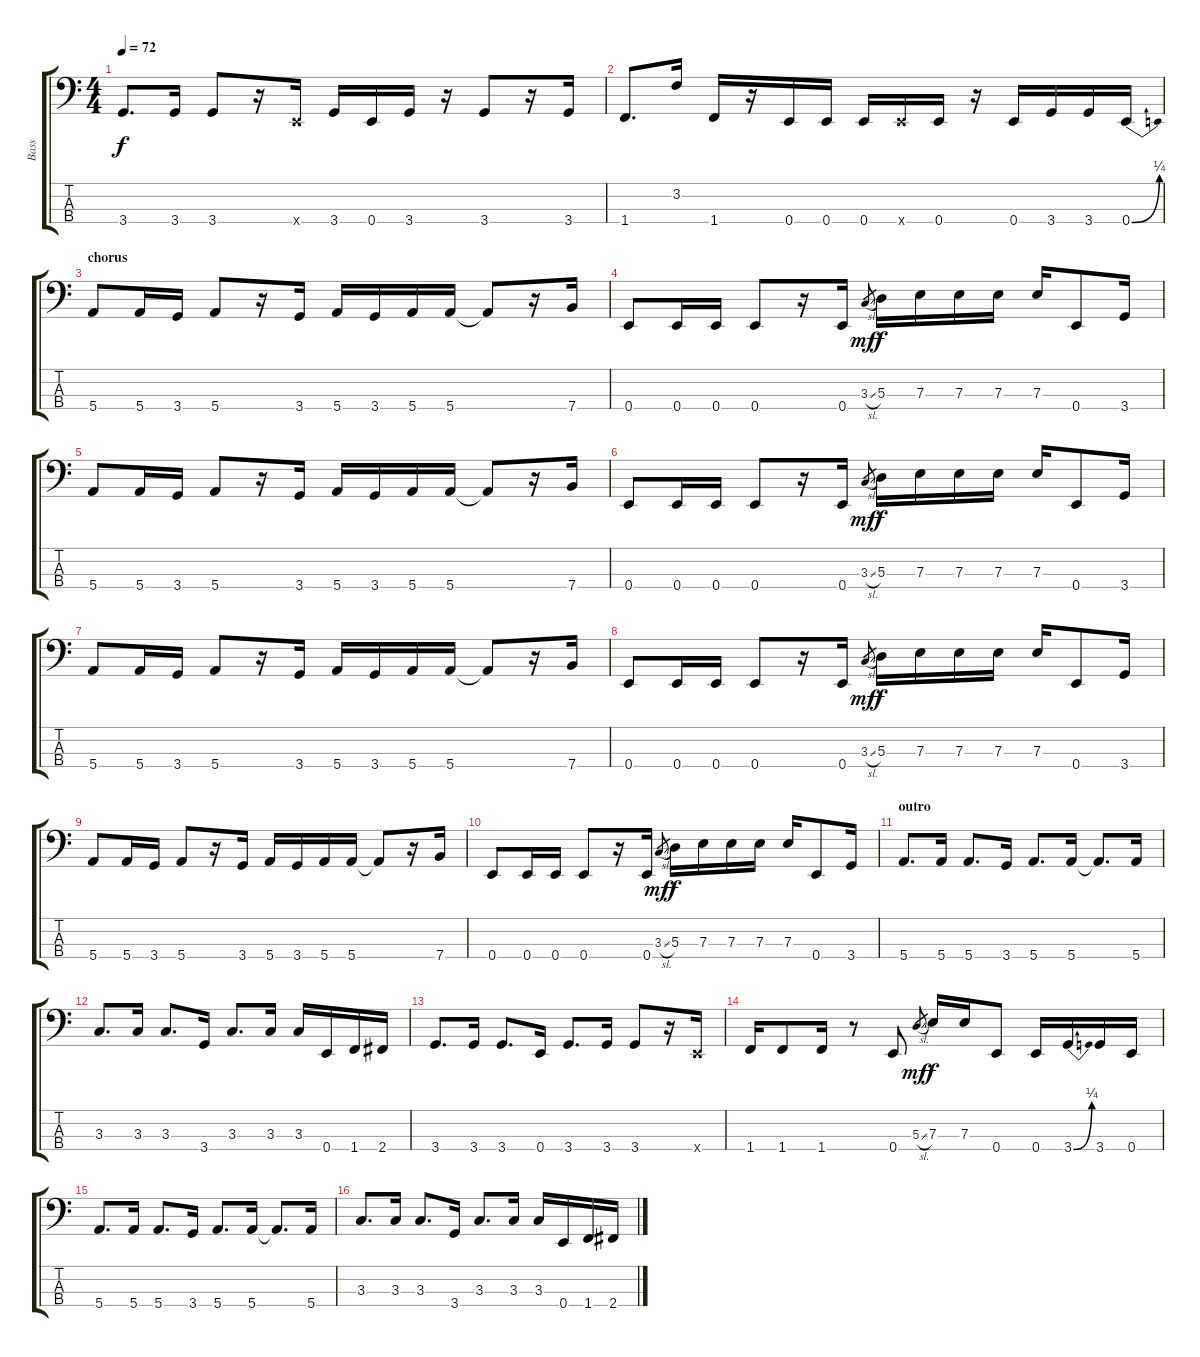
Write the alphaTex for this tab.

\track ("Bass" "Bass") {instrument electricbassfinger}
\staff {score tabs}
\tuning (G2 D2 A1 E1) {hide}
\ts (4 4)
\tempo 72
\clef f4
\ks c
3.4.8{d dy f} 3.4.16 3.4.8 r.16 0.4{x}.16 3.4.16 0.4.16 3.4.16 r.16 3.4.8 r.16 3.4.16 |
1.4.8{d} 3.2.16 1.4.16 r.16 0.4.16 0.4.16 0.4.16 0.4{x}.16 0.4.16 r.16 0.4.16 3.4.16 3.4.16 0.4{be (bend 0 0 60 1)}.16 |
\section ("" "chorus")
5.4.8 5.4.16 3.4.16 5.4.8 r.16 3.4.16 5.4.16 3.4.16 5.4.16 5.4.16 5.4{t}.8 r.16 7.4.16 |
0.4.8 0.4.16 0.4.16 0.4.8 r.16 0.4.16 3.3{sl}.8{gr dy mf} 5.3.16{dy f} 7.3.16 7.3.16 7.3.16 7.3.16 0.4.8 3.4.16 |
5.4.8 5.4.16 3.4.16 5.4.8 r.16 3.4.16 5.4.16 3.4.16 5.4.16 5.4.16 5.4{t}.8 r.16 7.4.16 |
0.4.8 0.4.16 0.4.16 0.4.8 r.16 0.4.16 3.3{sl}.8{gr dy mf} 5.3.16{dy f} 7.3.16 7.3.16 7.3.16 7.3.16 0.4.8 3.4.16 |
5.4.8 5.4.16 3.4.16 5.4.8 r.16 3.4.16 5.4.16 3.4.16 5.4.16 5.4.16 5.4{t}.8 r.16 7.4.16 |
0.4.8 0.4.16 0.4.16 0.4.8 r.16 0.4.16 3.3{sl}.8{gr dy mf} 5.3.16{dy f} 7.3.16 7.3.16 7.3.16 7.3.16 0.4.8 3.4.16 |
5.4.8 5.4.16 3.4.16 5.4.8 r.16 3.4.16 5.4.16 3.4.16 5.4.16 5.4.16 5.4{t}.8 r.16 7.4.16 |
0.4.8 0.4.16 0.4.16 0.4.8 r.16 0.4.16 3.3{sl}.8{gr dy mf} 5.3.16{dy f} 7.3.16 7.3.16 7.3.16 7.3.16 0.4.8 3.4.16 |
\section ("" "outro")
5.4.8{d} 5.4.16 5.4.8{d} 3.4.16 5.4.8{d} 5.4.16 5.4{t}.8{d} 5.4.16 |
3.3.8{d} 3.3.16 3.3.8{d} 3.4.16 3.3.8{d} 3.3.16 3.3.16 0.4.16 1.4.16 2.4.16 |
3.4.8{d} 3.4.16 3.4.8{d} 0.4.16 3.4.8{d} 3.4.16 3.4.8 r.16 0.4{x}.16 |
1.4.16 1.4.8 1.4.16 r.8 0.4.8 5.3{sl}.8{gr dy mf} 7.3.16{dy f} 7.3.16 0.4.8 0.4.16 3.4{be (bend 0 0 60 1)}.16 3.4.16 0.4.16 |
5.4.8{d} 5.4.16 5.4.8{d} 3.4.16 5.4.8{d} 5.4.16 5.4{t}.8{d} 5.4.16 |
3.3.8{d} 3.3.16 3.3.8{d} 3.4.16 3.3.8{d} 3.3.16 3.3.16 0.4.16 1.4.16 2.4.16
